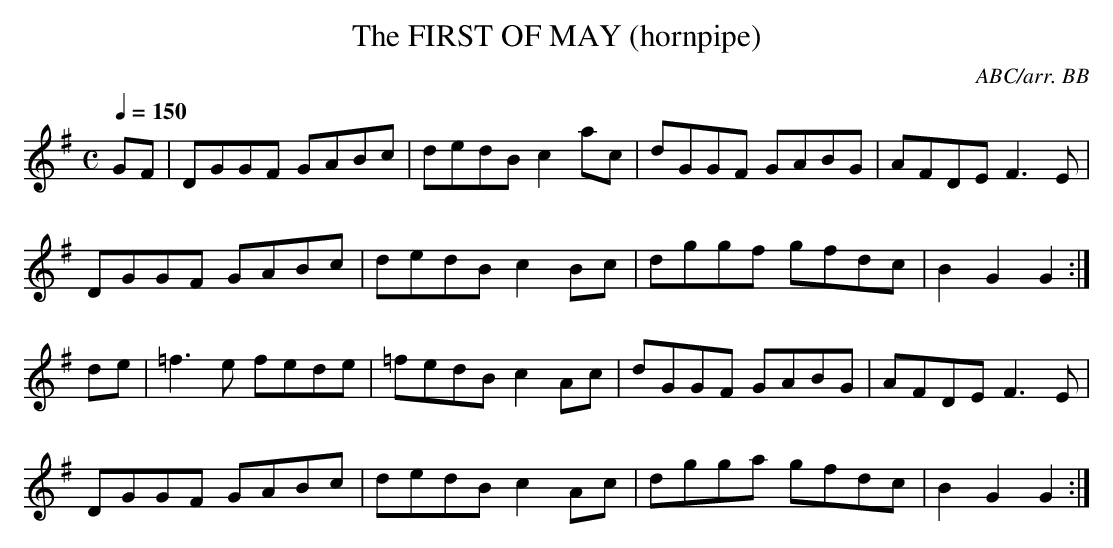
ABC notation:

X:1
T:FIRST OF MAY (hornpipe), The
C:ABC/arr. BB
M:C
L:1/8
Q:1/4=150
K:G
GF|DGGF GABc|dedB c2ac|dGGF GABG|AFDE F3E|
DGGF GABc|dedB c2Bc|dggf gfdc|B2G2G2 :|
de|=f3e fede|=fedB c2Ac|dGGF GABG|AFDE F3E|
DGGF GABc|dedB c2Ac|dgga gfdc|B2G2G2 :|
